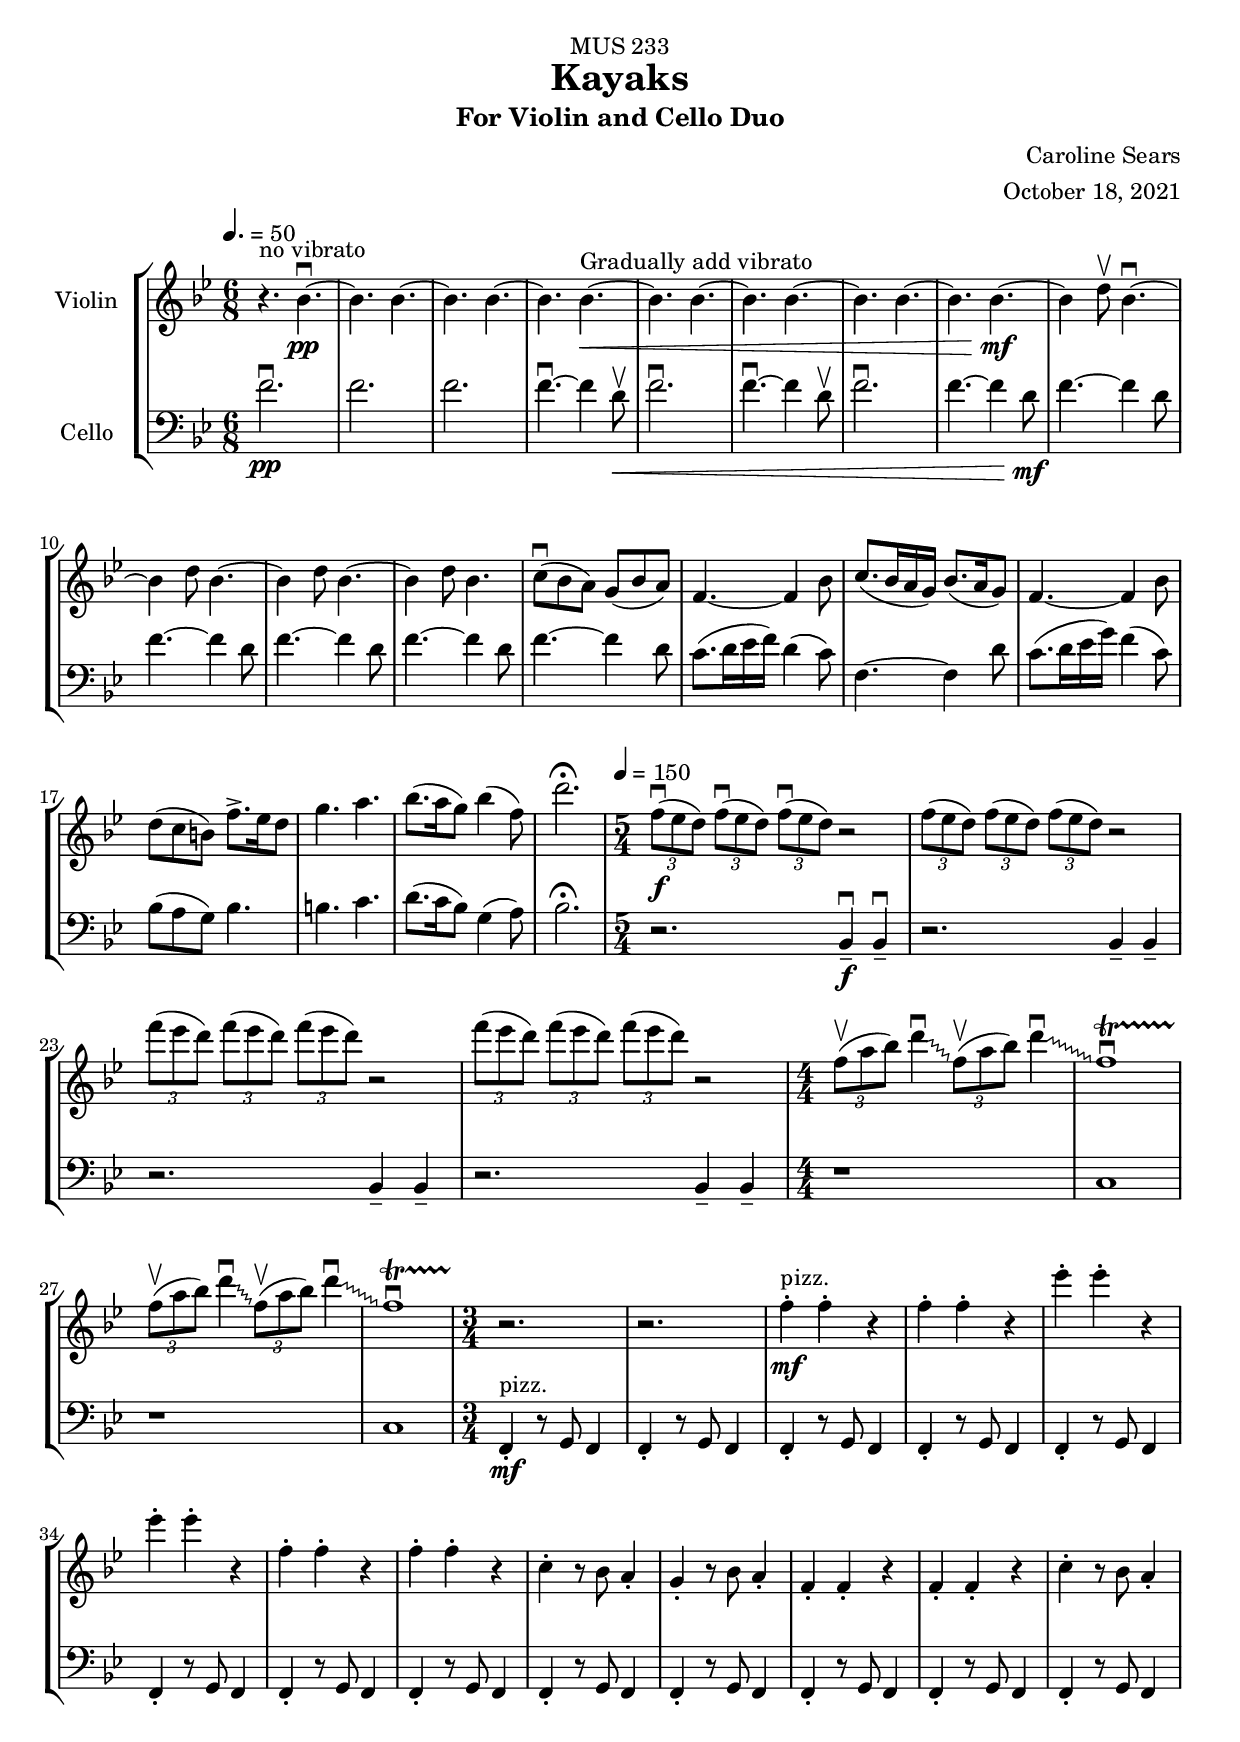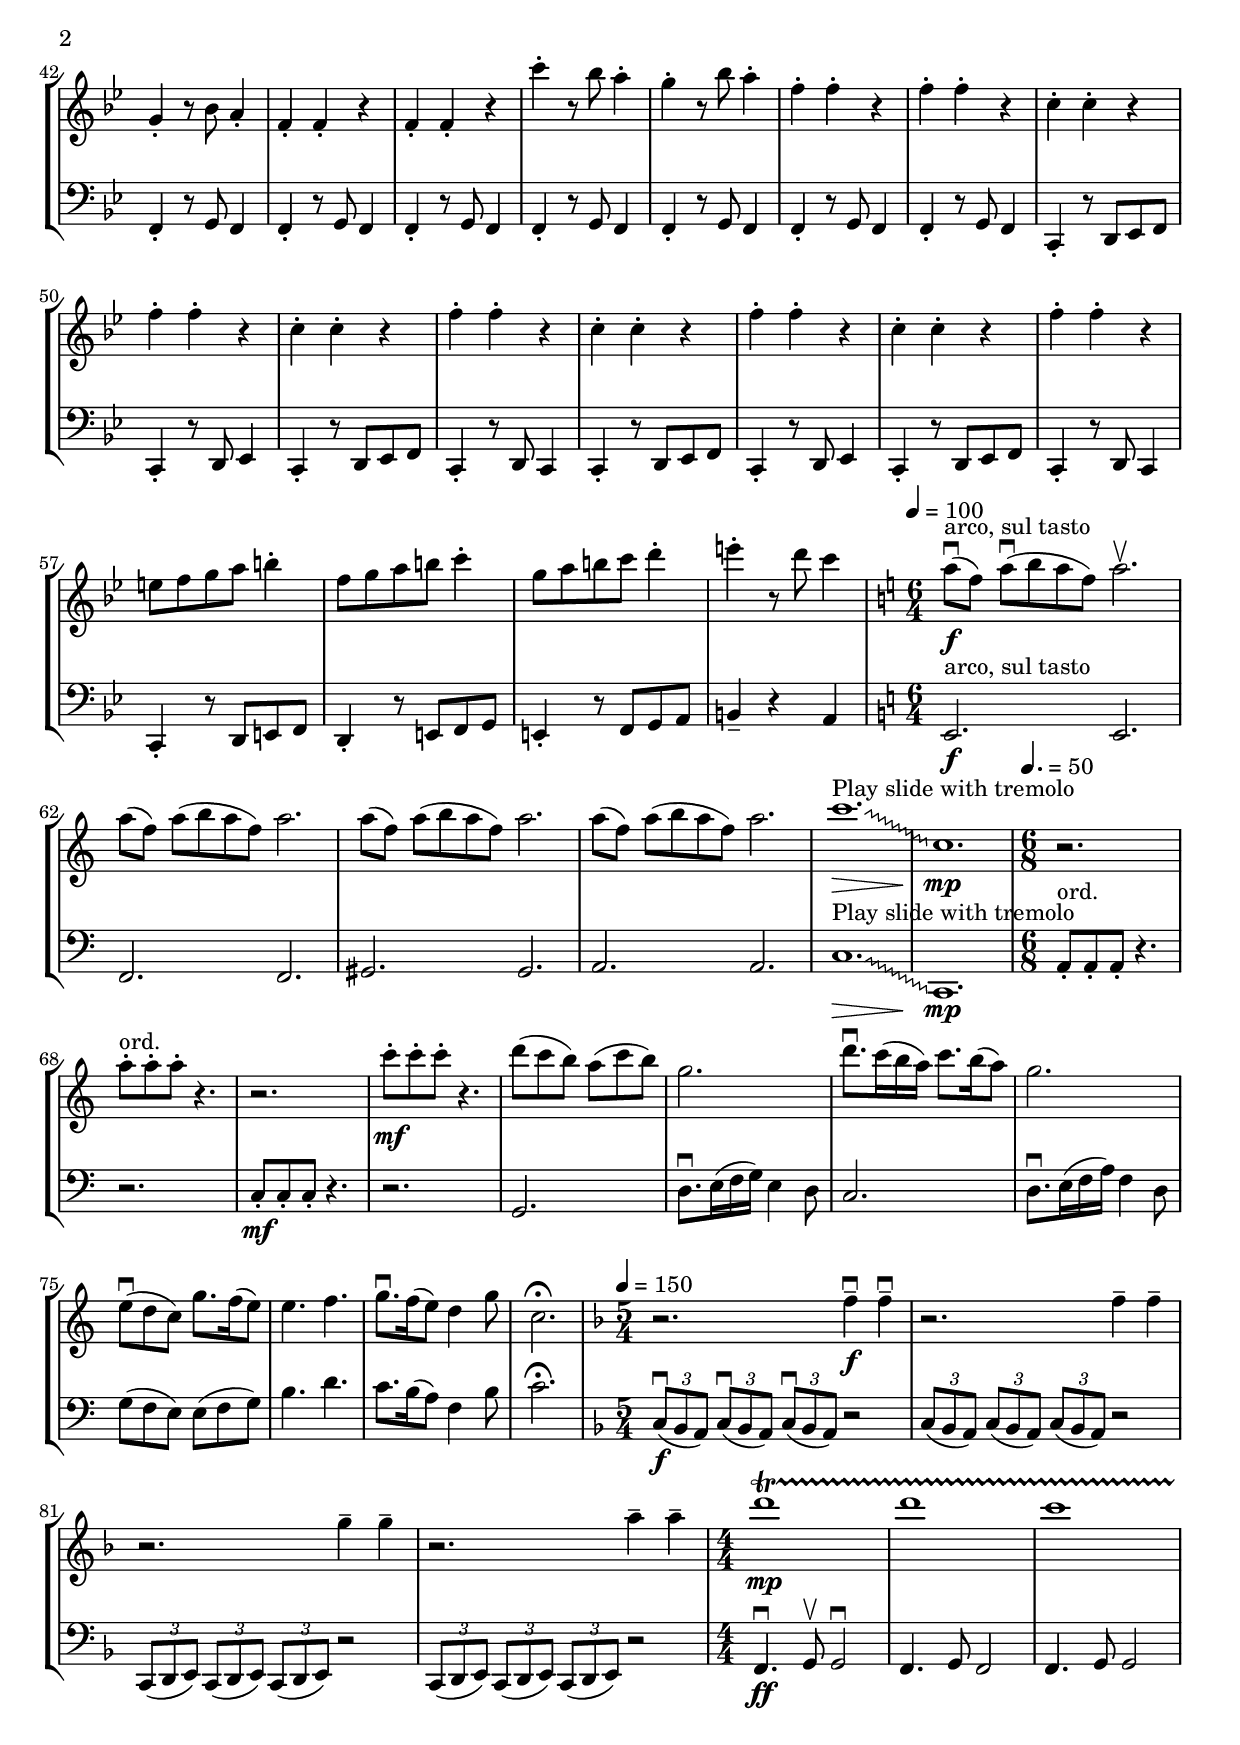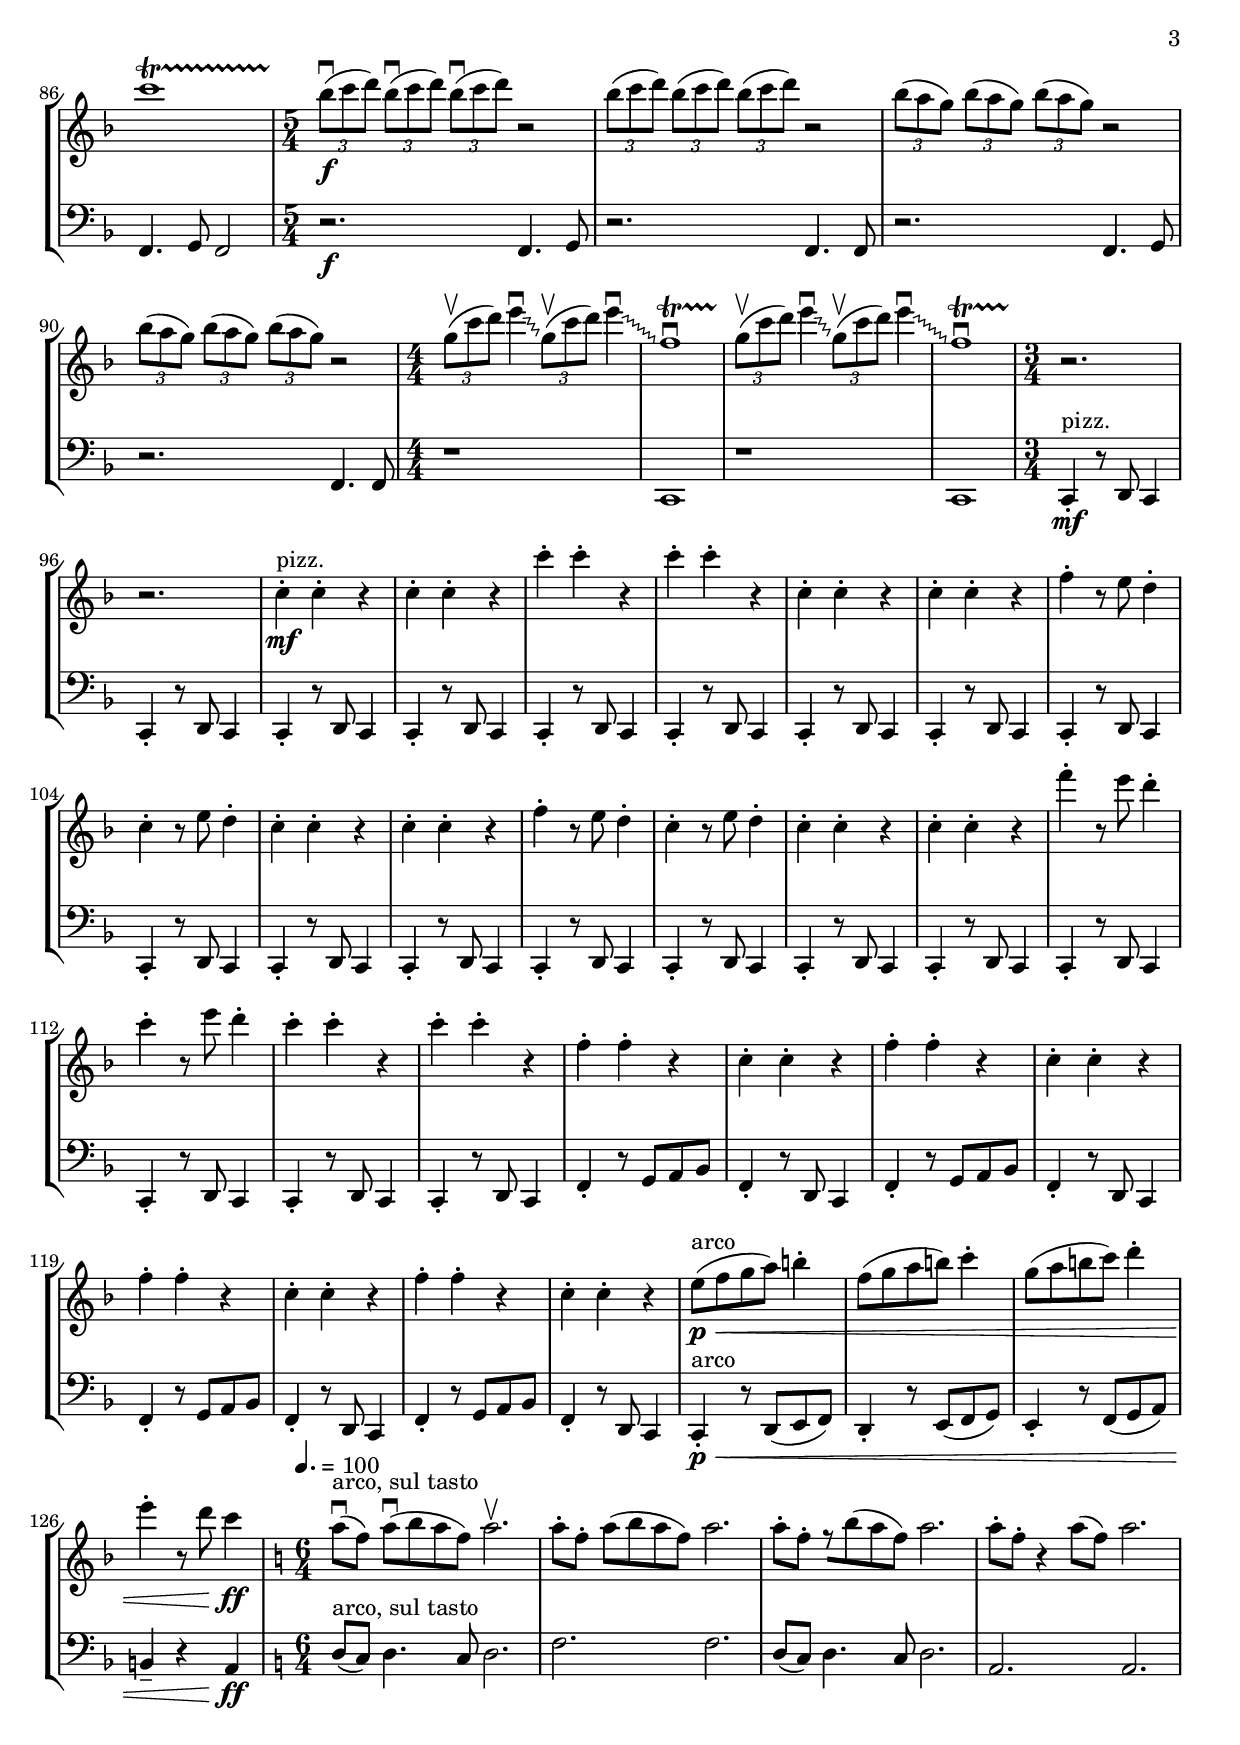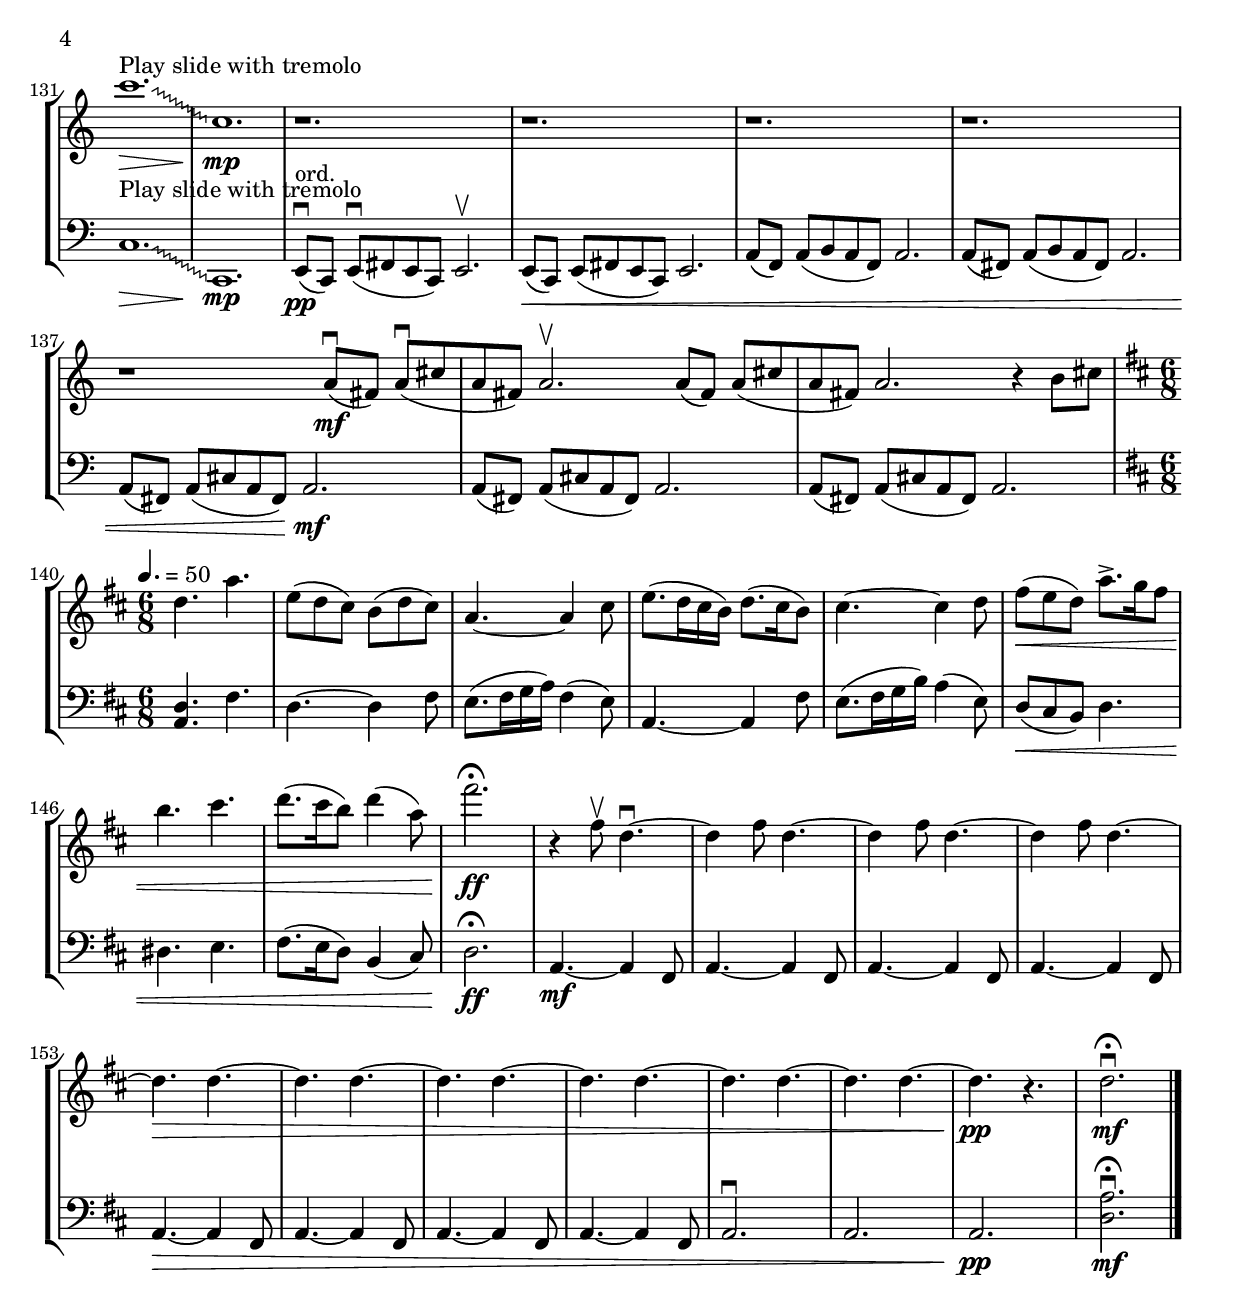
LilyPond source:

\header {
    title = "Kayaks"
    subtitle = "For Violin and Cello Duo"
    dedication = "MUS 233"
    composer = "Caroline Sears"
    arranger = "October 18, 2021"

      % The following fields are centered at the bottom
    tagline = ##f


} %make this composition feel like a journey
\score {
% violin code
  \new StaffGroup <<
    \new Staff \with { instrumentName = "Violin" }
      \relative c'' {
      %A section
      \time 6/8
      \key bes \major
      \tempo 4. = 50 
      %bars1-8
       r4.^\markup "no vibrato" bes4.\downbow~\pp| bes4. bes4.~| bes4. bes~| bes bes~\<^\markup "Gradually add vibrato"|
       bes4. bes4.~| bes4. bes~| bes4. bes4.~| bes bes~\!\mf |
       %bars 9-16
       bes4 d8\upbow bes4.\downbow~|bes4 d8 bes4.~|bes4 d8 bes4.~ |bes4 d8 bes4.|
       c8\downbow (bes a) g (bes a) | f4.~f4 bes8| c8. (bes16 a g) bes8. (a16 g8) | f4.~f4 bes8|
       %bars 17-20
       d8 (c b) f'8.\accent ees16 d8 | g4. a4. | bes8. (a16 g8) bes4 (f8) | d'2.\fermata
      %%%%%%%%%%%%%%%%%%%%%%%%%%%%%
      %B Section
      \tempo 4 = 150
      \time 5/4
      %bars 21-24
      \tuplet 3/2 {f,8\downbow\f (ees d)} \tuplet 3/2 {f\downbow (ees d)}  \tuplet 3/2 {f\downbow (ees d)} r2 |
      \tuplet 3/2 {f8 (ees d)} \tuplet 3/2 {f (ees d)}  \tuplet 3/2 {f (ees d)} r2 |
      \tuplet 3/2 {f'8 (ees d)} \tuplet 3/2 {f (ees d)}  \tuplet 3/2 {f (ees d)} r2 |
      \tuplet 3/2 {f8 (ees d)} \tuplet 3/2 {f (ees d)}  \tuplet 3/2 {f (ees d)} r2 |
      % bars 25-28
      \numericTimeSignature \time 4/4
      \override Glissando.style = #'zigzag
      \tuplet 3/2 {f,8\upbow (a bes)} d4\downbow\glissando \tuplet 3/2 {f,8\upbow (a bes)} d4\downbow\glissando 
      f,1\downbow\startTrillSpan|
      \tuplet 3/2 {f8\stopTrillSpan\upbow (a bes)} d4\downbow\glissando \tuplet 3/2 {f,8\upbow (a bes)} d4\downbow\glissando 
      f,1\downbow\startTrillSpan|
      %%%%%%%%%%%%%%%%%%%%%%%%%%%%%%%%
        % C Section
      %bars 29-32
      \time 3/4
      r2.\stopTrillSpan | r | f4^"pizz."\staccato\mf f\staccato r |f4\staccato f\staccato r |
      %bars 33-36
      ees'\staccato ees\staccato r| ees\staccato ees\staccato r| f,4\staccato f\staccato r |f4\staccato f\staccato r |
      %bars 37-40
      c\staccato r8 bes a4\staccato | g\staccato r8 bes a4\staccato |f4\staccato f\staccato r |f4\staccato f\staccato r |
      %bars 41-44
      c'\staccato r8 bes a4\staccato | g\staccato r8 bes a4\staccato |f4\staccato f\staccato r |f4\staccato f\staccato r |
      %bars 45-48
      c''\staccato r8 bes a4\staccato | g\staccato r8 bes a4\staccato |f4\staccato f\staccato r |f4\staccato f\staccato r |
      %bars 49-52
      c4\staccato c\staccato r |f4\staccato f\staccato r |c4\staccato c\staccato r |f4\staccato f\staccato r |
      %bars 49-52
      c4\staccato c\staccato r |f4\staccato f\staccato r |c4\staccato c\staccato r |f4\staccato f\staccato r |
      %bars 57-60
      e8 f g a b4\staccato |f8 g a b c4\staccato |g8 a b c d4\staccato | e4\staccato r8 d c4 |
      %%%%%%%%%%%%%%%%%%%%%%%%%%%%%%%%%
      %D Section
      \time 6/4
      \key a \minor
      \tempo 4 = 100
      %bars 61- 64
      a8^"arco, sul tasto"\downbow\f [(f)] a\downbow [(b a f)] a2.\upbow |a8 [(f)] a [(b a f)] a2. | 
      a8 [(f)] a [(b a f)] a2. |a8 [(f)] a [(b a f)] a2. |
      %bars 65-68
       c1.\glissando^\markup "Play slide with tremolo"\> | c,\!\mp |
       \time 6/8
       \tempo 4. = 50
        r2.| a'8\staccato^\markup "ord." a\staccato a\staccato r4. |
        r2. |c8\staccato\mf c\staccato c\staccato r4. |
      %bars 69-72
      d8 (c b) a (c b)| g2.| d'8.\downbow c16 (b a) c8. b16 (a8)| g2. | e8\downbow (d c) g'8. f16 (e8)| e4. f |g8.\downbow f16 (e8) d4 g8 |c,2.\fermata |
     %%%%%%%%%%%%%%%%%%%%%%%%%%%%%%%%%%%%%
      %B' Section 
      %bars 73-76
       \key f \major
       \time 5/4
       \tempo 4 =150
      r2. f4\tenuto\downbow\f f4\downbow\tenuto |r2. f4\tenuto f4\tenuto |
      r2. g4\tenuto g4\tenuto |r2. a4\tenuto a4\tenuto |
      %bars 77-80
      \time 4/4
      d1\startTrillSpan\mp | d1 | c1 | c1 |
      %bars 81-84
      \time 5/4
      \tuplet 3/2 {bes8\stopTrillSpan\downbow\f(c d)} \tuplet 3/2 {bes\downbow (c d)}  \tuplet 3/2 {bes\downbow (c d)} r2 |
      \tuplet 3/2 {bes8(c d)} \tuplet 3/2 {bes (c d)}  \tuplet 3/2 {bes (c d)} r2 |
      \tuplet 3/2 {bes8(a g)} \tuplet 3/2 {bes (a g)}  \tuplet 3/2 {bes (a g)} r2 |
      \tuplet 3/2 {bes8(a g)} \tuplet 3/2 {bes (a g)}  \tuplet 3/2 {bes (a g)} r2 |
      %bars 85-88
      \time 4/4
      \tuplet 3/2 {g8\upbow (c d)} e4\downbow\glissando \tuplet 3/2 {g,8\upbow (c d)} e4\downbow\glissando 
      f,1\downbow\startTrillSpan|
      \tuplet 3/2 {g8\stopTrillSpan\upbow (c d)} e4\downbow\glissando \tuplet 3/2 {g,8\upbow (c d)} e4\downbow\glissando 
      f,1\downbow\startTrillSpan|
      %%%%%%%%%%%%%%%%%%%%%%%%
      %C' Section
      \time 3/4
      %Bars 89-92
      r2.\stopTrillSpan | r | c4^"pizz."\staccato\mf c\staccato r |c4\staccato c\staccato r |
      %bars 93-96
      c'\staccato c\staccato r| c\staccato c\staccato r| c,4\staccato c\staccato r |c4\staccato c\staccato r |
      %bars 97-100
      f\staccato r8 e d4\staccato | c\staccato r8 e d4\staccato |c4\staccato c\staccato r |c4\staccato c\staccato r |
      %bars 101-104
      f\staccato r8 e d4\staccato | c\staccato r8 e d4\staccato |c4\staccato c\staccato r |c4\staccato c\staccato r |
      %bars 105-108
      f'\staccato r8 e d4\staccato | c\staccato r8 e d4\staccato |c4\staccato c\staccato r |c4\staccato c\staccato r |
      %bars 109-112
      f,4\staccato f\staccato r |c4\staccato c\staccato r |f4\staccato f\staccato r |c4\staccato c\staccato r |
      %bars 113-116
      f4\staccato f\staccato r |c4\staccato c\staccato r |f4\staccato f\staccato r |c4\staccato c\staccato r |
      %bars 117-120
      e8^"arco"\p\< (f g a) b4\staccato |f8 (g a b) c4\staccato |g8 (a b c) d4\staccato | e4\staccato r8 d c4\!\ff |
      %%%%%%%%%%%%%%%%%%%%%%%%%%
      %D' Section (climax)
      \time 6/4
      \key a \minor
      \tempo 4. = 100
      %bars 121-124
      a8^"arco, sul tasto"\downbow [(f)] a\downbow [(b a f)] a2.\upbow |
      a8\staccato [f\staccato] a [(b a f)] a2. | 
      a8\staccato [f\staccato] r [b (a f)] a2. |
      a8\staccato [f\staccato] r4  a8 (f) a2. |
      %bars 125-128
       c1.\glissando^\markup "Play slide with tremolo"\> | c,\!\mp | 
      %bars 129-132
      r1. |r |r |r |
      %bars 132-135
      r1 a8\mf\downbow ([fis]) a\downbow [(cis |
      a fis)] a2.\upbow a8 ([fis]) a [(cis |
       a fis)] a2. r4 b8 cis |
       \key d \major
       \time 6/8
       \tempo 4. = 50
       d4. a' |
       %bars 136-139
       e8 (d cis) b (d cis) |a4.~a4 cis8 | e8. (d16 cis b) d8. (cis16 b8) | cis4.~cis4 d8 |
       %bars 140-143
       fis8\< (e d) a'8.\accent g16 fis8 | b4. cis4. | d8. (cis16 b8) d4 (a8) | fis'2.\!\ff\fermata
      %%%%%%%%%%%%%%%%%
      %Outro
      %bars 144-147
      r4 fis,8\upbow d4.\downbow~|d4 fis8 d4.~ |d4 fis8 d4.~ |d4 fis8 d4.~ |
      %bars 148-151
      d4.\> d4.~| d4. d~|d4. d4.~| d4. d~|
      %bars 152-155
      d4. d4.~| d4. d~|d4.\!\pp r4.|d2.\mf\fermata\downbow \bar "|."
      }
    


%cello code
    \new Staff \with { instrumentName = "Cello" }
      \relative c' { 
      \clef "bass"
      %A section
      \time 6/8
      \key bes \major
      \tempo 4. = 50
      %bars 1-8
      f2.\downbow\pp |f |f |f4.\downbow~f4 d8\upbow\< |
      f2.\downbow|f4.\downbow~f4 d8\upbow |f2.\downbow|f4.~f4 d8\!\mf |
      %bars 9-16
      f4.~f4 d8 |f4.~f4 d8 |f4.~f4 d8 |f4.~f4 d8 |
      f4.~f4 d8 | c8. (d16 ees16 f) d4 (c8) |f,4.~f4 d'8 |c8. (d16 ees16 g) f4 (c8) |
      %bars 17-20
      bes8 (a g) bes4. | b4. c4. | d8. (c16 bes8) g4 (a8) |bes2.\fermata|
      %%%%%%%%%%%%%%%%%%%%%%%%%%%%%%%%%%
      %B section
      \tempo 4 = 150
      \time 5/4
      %bars 21-24
      r2. bes,4\tenuto\downbow\f bes4\downbow\tenuto |r2. bes4\tenuto bes4\tenuto |
      r2. bes4\tenuto bes4\tenuto |r2. bes4\tenuto bes4\tenuto |
      %bars 25-28
      \numericTimeSignature \time 4/4
      r1|c1|r1|c1
      %%%%%%%%%%%%%%%%%%%%%%%%%%%%%%%%%%%
      %C Section
      \time 3/4
      %bars 29-32
      f,4\staccato^"pizz."\mf r8 g f4 |f4\staccato r8 g f4 |f4\staccato r8 g f4 |f4\staccato r8 g f4 |
      %bars 33-36
      f4\staccato r8 g f4 |f4\staccato r8 g f4 |f4\staccato r8 g f4 |f4\staccato r8 g f4 |
      %bars 37-40
      f4\staccato r8 g f4 |f4\staccato r8 g f4 |f4\staccato r8 g f4 |f4\staccato r8 g f4 |
      %bars 41-44
      f4\staccato r8 g f4 |f4\staccato r8 g f4 |f4\staccato r8 g f4 |f4\staccato r8 g f4 |
      %bars 45-48
      f4\staccato r8 g f4 |f4\staccato r8 g f4 |f4\staccato r8 g f4 |f4\staccato r8 g f4 |
      %bars 49-52
      c4\staccato r8 d8 ees f|c4\staccato r8 d ees4 | c4\staccato r8 d8 ees f|c4\staccato r8 d c4 |
      %bars 53-56
      c4\staccato r8 d8 ees f|c4\staccato r8 d ees4 | c4\staccato r8 d8 ees f|c4\staccato r8 d c4 |   
      %bars 57-60
       c4\staccato r8 d8 e f| d4\staccato r8 e f g|  e4\staccato r8 f8 g a | b4\tenuto r4 a |
      %%%%%%%%%%%%%%%%%%%%%%%%%%%%%%%%%%
      %D Section (tense)
      \time 6/4
      \key a \minor
      \tempo 4 = 100
      %bars 61-64
      e2.^"arco, sul tasto"\f e2. | f2. f2. | gis2. gis2. | a a |
      %bars 65-68
      \override Glissando.style = #'zigzag
      c1.\glissando^\markup "Play slide with tremolo"\> | c,\!\mp |
      \time 6/8
      \tempo 4. = 50
       a'8\staccato^\markup "ord." a8\staccato a8\staccato r4.| r2. |
       c8\staccato\mf c8\staccato c8\staccato r4.| r2. |
       %bars 69-72
       g2. | d'8.\downbow e16 (f g) e4 d8 | c2. | d8.\downbow e16 (f a) f4 d8 | g8 (f e) e (f g)| b4. d | c8. b16 (a8) f4 b8 |c2.\fermata |
       %%%%%%%%%%%%%%%%%%%%
       %B' Section 
       %bars 73-76
       \key f \major
       \time 5/4
       \tempo 4 =150
       \tuplet 3/2 {c,8\downbow\f (bes a)} \tuplet 3/2 {c\downbow (bes a)}  \tuplet 3/2 {c\downbow (bes a)} r2 |
       \tuplet 3/2 {c8(bes a)} \tuplet 3/2 {c (bes a)}  \tuplet 3/2 {c (bes a)} r2 |
       \tuplet 3/2 {c,8 (d e)} \tuplet 3/2 {c (d e)}  \tuplet 3/2 {c (d e)} r2 |
       \tuplet 3/2 {c8 (d e)} \tuplet 3/2 {c (d e)}  \tuplet 3/2 {c(d e)} r2 |
      %bars 77-80
      \time 4/4
       f4.\downbow\ff g8\upbow g2\downbow | f4. g8 f2 | f4. g8 g2 | f4. g8 f2 |
       %bars 81-84
      \time 5/4
      r2.\f f4. g8 | r2. f4. f8 |r2. f4. g8 |r2. f4. f8 |
      %bars 85-88
      \time 4/4
      r1|c1|r1|c1
      %%%%%%%%%%%%%%%%%%%%%%%%
      %C' Section
      \time 3/4
      %Bars 89-92
      c4\staccato^"pizz."\mf r8 d c4 |c4\staccato r8 d c4 |c4\staccato r8 d c4 |c4\staccato r8 d c4 |
      %bars 93-96
      c4\staccato r8 d c4 |c4\staccato r8 d c4 |c4\staccato r8 d c4 |c4\staccato r8 d c4 |
      %bars 97-100
      c4\staccato r8 d c4 |c4\staccato r8 d c4 |c4\staccato r8 d c4 |c4\staccato r8 d c4 |
      %bars 101-104
      c4\staccato r8 d c4 |c4\staccato r8 d c4 |c4\staccato r8 d c4 |c4\staccato r8 d c4 |
      %bars 105-108
      c4\staccato r8 d c4 |c4\staccato r8 d c4 |c4\staccato r8 d c4 |c4\staccato r8 d c4 |
      %bars 109-112
      f4\staccato r8 g8 a bes|f4\staccato r8 d c4 | f4\staccato r8 g8 a bes|f4\staccato r8 d c4 |
      %bars 113-116
      f4\staccato r8 g8 a bes|f4\staccato r8 d c4 | f4\staccato r8 g8 a bes|f4\staccato r8 d c4 |  
      %bars 117-120
       c4\staccato^"arco"\p\< r8 d8 (e f)| d4\staccato r8 e (f g)|  e4\staccato r8 f8 (g a) | b4\tenuto r4 a\!\ff
       %%%%%%%%%%%%%%%%%%%%%%%%
      %D' Section (climax)
      \time 6/4
      \key a \minor
      \tempo 4. = 100
      %bars 121-124
      d8^"arco, sul tasto" (c) d4. c8 d2. | f2. f2. |d8(c) d4. c8 d2. | a a |
      %bars 125-128
      c1.\glissando^\markup "Play slide with tremolo"\> | c,\!\mp | 
      %bars 129-131
      e8^"ord."\downbow\pp [(c)] e\downbow [(fis e c)] e2.\upbow |
      e8\< [(c)] e[(fis e c)] e2. |
      a8 [(f)] a [(b a f)] a2. | 
      a8 [(fis)] a [(b a fis)] a2. | 
      %bars 132-135
      a8 [(fis)] a [(cis a fis)] a2.\!\mf | 
      a8 [(fis)] a [(cis a fis)] a2. | 
      a8 [(fis)] a [(cis a fis)] a2. | 
      \key d \major
      \time 6/8
      \tempo 4. = 50
      <d a>4. fis |
      %bars 136-139
      d4.~d4 fis8 | e8. (fis16 g16 a) fis4 (e8) |a,4.~a4 fis'8 |e8. (fis16 g16 b) a4 (e8) |
      %bars 140-143
      d8\< (cis b) d4. | dis4. e4. | fis8. (e16 d8) b4 (cis8) |d2.\!\ff\fermata|
      %%%%%%%%%%%%%%%%%
      %Outro
      %bars 144-147
      a4.\mf~a4 fis8 | a4.~a4 fis8 |a4.~a4 fis8 |a4.~a4 fis8 |
      %bars 148-151
      |a4.\>~a4 fis8| a4.~a4 fis8| a4.~a4 fis8| a4.~a4 fis8 |
      %bars 152-155
      a2.\downbow |a |a\!\pp |<d a'>\mf\downbow\fermata \bar "|."
      }
  >>
  \layout { }
  \midi { }
}
